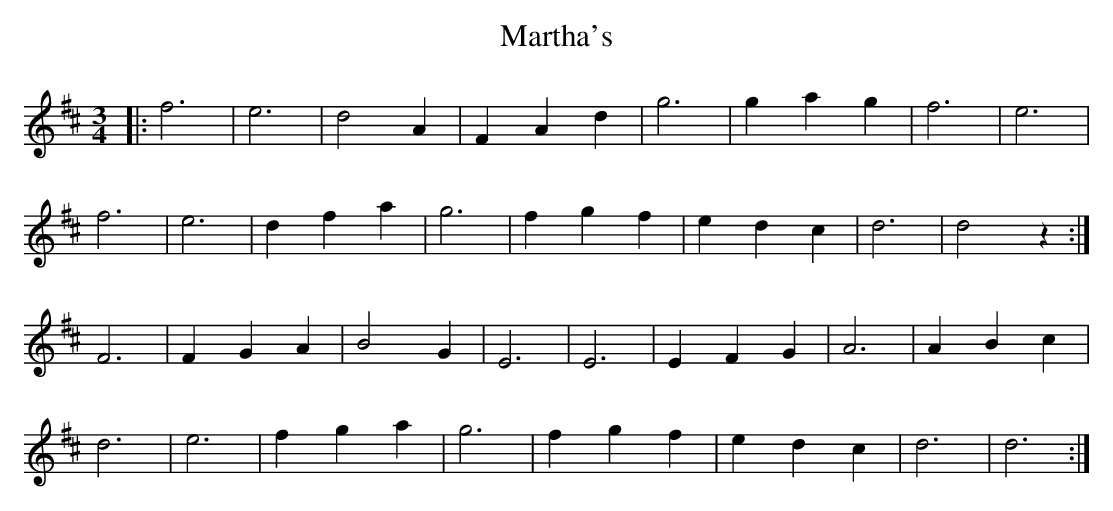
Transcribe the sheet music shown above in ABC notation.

X:1
T: Martha's
M: 3/4
L: 1/8
K: Dmaj
|:f6|e6|d4A2|F2A2d2|g6|g2a2g2|f6|e6|
f6|e6|d2f2a2|g6|f2g2f2|e2d2c2|d6|d4z2:|
F6|F2G2A2|B4G2|E6|E6|E2F2G2|A6|A2B2c2|
d6|e6|f2g2a2|g6|f2g2f2|e2d2c2|d6|d6:|
